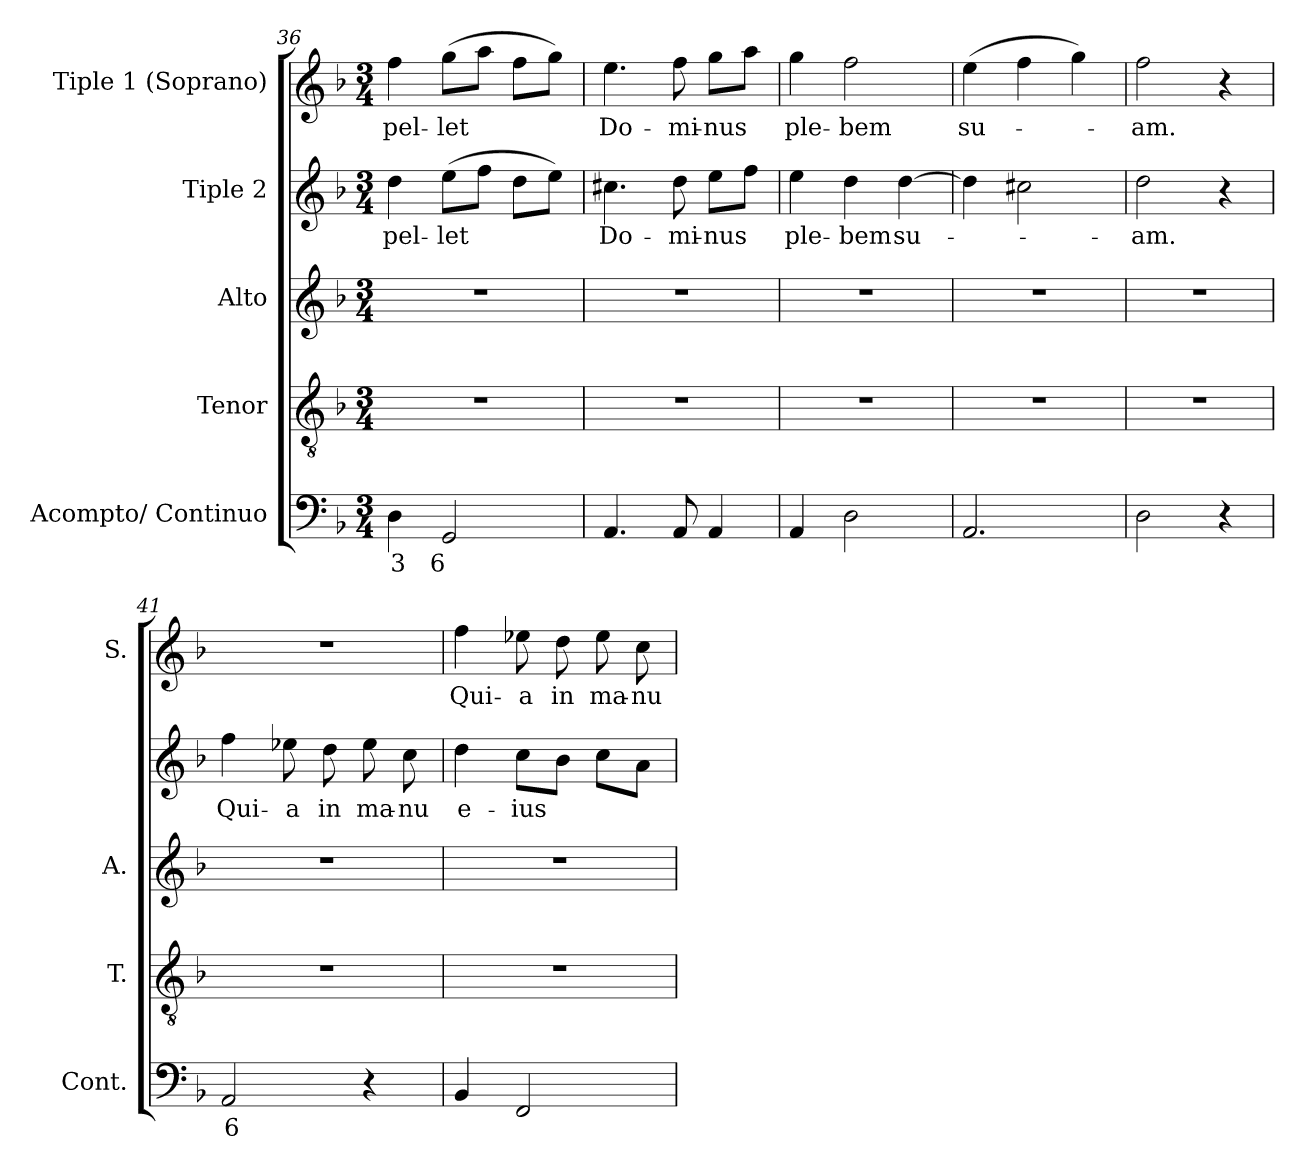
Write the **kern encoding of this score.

**kern	**text	**kern	**kern	**kern	**text	**kern	**text
*part5	*part5	*part4	*part3	*part2	*part2	*part1	*part1
*staff5	*staff5	*staff4	*staff3	*staff2	*staff2	*staff1	*staff1
*I"Acompto/ Continuo	*	*I"Tenor	*I"Alto	*I"Tiple 2	*	*I"Tiple 1 (Soprano)	*
*I'Cont.	*	*I'T.	*I'A.	*	*	*I'S.	*
*clefF4	*	*clefGv2	*clefG2	*clefG2	*	*clefG2	*
*	*	*ITrd7c12	*	*	*	*	*
*k[b-]	*	*k[b-]	*k[b-]	*k[b-]	*	*k[b-]	*
*F:	*	*F:	*F:	*F:	*	*F:	*
*M3/4	*	*M3/4	*M3/4	*M3/4	*	*M3/4	*
=36	=36	=36	=36	=36	=36	=36	=36
!	!LO:LY:b:color=#000000	!LO:N:vis=1	!LO:N:vis=1	!	!	!	!
!	!	!	!	!	!LO:LY:b:color=#000000	!	!
!	!	!	!	!	!	!	!LO:LY:b:color=#000000
4Di\	3	2.r	2.r	4ddi\	-pel-	4ffi\	-pel-
!	!LO:LY:b:color=#000000	!	!	!	!	!	!
!	!	!	!	!	!LO:LY:b:color=#000000	!	!
!	!	!	!	!	!	!	!LO:LY:b:color=#000000
2GGi/	6	.	.	(8eei\L	-let	(8ggi\L	-let
.	.	.	.	8ffi\J	.	8aai\J	.
.	.	.	.	8ddi\L	.	8ffi\L	.
.	.	.	.	8eei\J)	.	8ggi\J)	.
=37	=37	=37	=37	=37	=37	=37	=37
!	!	!LO:N:vis=1	!LO:N:vis=1	!	!	!	!
!	!	!	!	!	!LO:LY:b:color=#000000	!	!
!	!	!	!	!	!	!	!LO:LY:b:color=#000000
4.AAi/	.	2.r	2.r	4.cc#Xi\	Do-	4.eei\	Do-
!	!	!	!	!	!LO:LY:b:color=#000000	!	!
!	!	!	!	!	!	!	!LO:LY:b:color=#000000
8AAi/	.	.	.	8ddi\	-mi-	8ffi\	-mi-
!	!	!	!	!	!LO:LY:b:color=#000000	!	!
!	!	!	!	!	!	!	!LO:LY:b:color=#000000
4AAi/	.	.	.	8eei\L	-nus	8ggi\L	-nus
.	.	.	.	8ffi\J	.	8aai\J	.
=38	=38	=38	=38	=38	=38	=38	=38
!	!	!LO:N:vis=1	!LO:N:vis=1	!	!	!	!
!	!	!	!	!	!LO:LY:b:color=#000000	!	!
!	!	!	!	!	!	!	!LO:LY:b:color=#000000
4AAi/	.	2.r	2.r	4eei\	ple-	4ggi\	ple-
!	!	!	!	!	!LO:LY:b:color=#000000	!	!
!	!	!	!	!	!	!	!LO:LY:b:color=#000000
2Di\	.	.	.	4ddi\	-bem	2ffi\	-bem
!	!	!	!	!	!LO:LY:b:color=#000000	!	!
.	.	.	.	[4ddi\	su-	.	.
=39	=39	=39	=39	=39	=39	=39	=39
!	!	!LO:N:vis=1	!LO:N:vis=1	!	!	!	!
!	!	!	!	!	!	!	!LO:LY:b:color=#000000
2.AAi/	.	2.r	2.r	4ddi\]	.	(4eei\	su-
.	.	.	.	2cc#Xi\	.	4ffi\	.
.	.	.	.	.	.	4ggi\)	.
=40	=40	=40	=40	=40	=40	=40	=40
!	!	!LO:N:vis=1	!LO:N:vis=1	!	!	!	!
!	!	!	!	!	!LO:LY:b:color=#000000	!	!
!	!	!	!	!	!	!	!LO:LY:b:color=#000000
2Di\	.	2.r	2.r	2ddi\	-am.	2ffi\	-am.
4r	.	.	.	4r	.	4r	.
!!LO:LB:g=z
=41	=41	=41	=41	=41	=41	=41	=41
!	!LO:LY:b:color=#000000	!LO:N:vis=1	!LO:N:vis=1	!	!	!	!
!	!	!	!	!	!LO:LY:b:color=#000000	!LO:N:vis=1	!
2AAi/	6	2.r	2.r	4ffi\	Qui-	2.r	.
!	!	!	!	!	!LO:LY:b:color=#000000	!	!
.	.	.	.	8ee-Xi\	-a	.	.
!	!	!	!	!	!LO:LY:b:color=#000000	!	!
.	.	.	.	8ddi\	in	.	.
!	!	!	!	!	!LO:LY:b:color=#000000	!	!
4r	.	.	.	8ee-i\	ma-	.	.
!	!	!	!	!	!LO:LY:b:color=#000000	!	!
.	.	.	.	8cci\	-nu	.	.
=42	=42	=42	=42	=42	=42	=42	=42
!	!	!LO:N:vis=1	!LO:N:vis=1	!	!	!	!
!	!	!	!	!	!LO:LY:b:color=#000000	!	!
!	!	!	!	!	!	!	!LO:LY:b:color=#000000
4BB-i/	.	2.r	2.r	4ddi\	e-	4ffi\	Qui-
!	!	!	!	!	!LO:LY:b:color=#000000	!	!
!	!	!	!	!	!	!	!LO:LY:b:color=#000000
2FFi/	.	.	.	8cci\L	-ius	8ee-Xi\	-a
!	!	!	!	!	!	!	!LO:LY:b:color=#000000
.	.	.	.	8b-i\J	.	8ddi\	in
!	!	!	!	!	!	!	!LO:LY:b:color=#000000
.	.	.	.	8cci\L	.	8ee-i\	ma-
!	!	!	!	!	!	!	!LO:LY:b:color=#000000
.	.	.	.	8ai\J	.	8cci\	-nu
=	=	=	=	=	=	=	=
*-	*-	*-	*-	*-	*-	*-	*-
